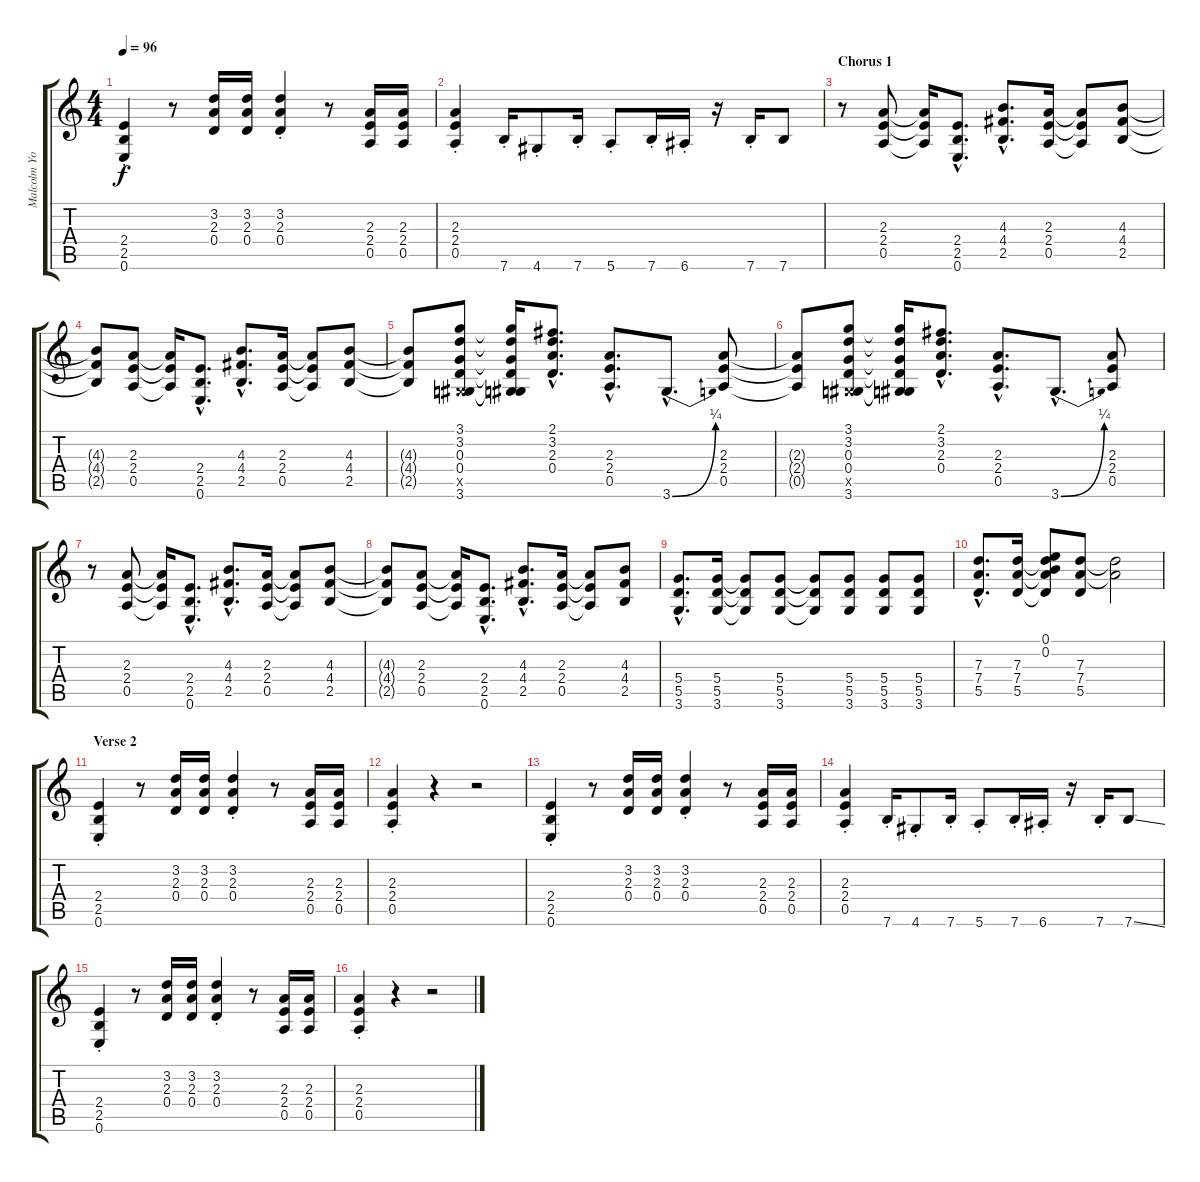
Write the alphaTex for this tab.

\track ("Malcolm Young" "Malcolm Yo") {instrument distortionguitar}
\staff {score tabs}
\tuning (E4 B3 G3 D3 A2 E2) {hide}
\ts (4 4)
\tempo 96
\clef g2
\ks c
(2.4{st} 2.5{st} 0.6{st}).4{dy f} r.8 (3.2 2.3 0.4).16 (3.2 2.3 0.4).16 (3.2{st} 2.3{st} 0.4{st}).4 r.8 (2.3 2.4 0.5).16 (2.3 2.4 0.5).16 |
(2.3{st} 2.4{st} 0.5{st}).4 7.6{st}.16 4.6{st}.8 7.6{st}.16 5.6{st}.8 7.6{st}.16 6.6{st}.16 r.16 7.6{st}.16 7.6.8 |
\section ("" "Chorus 1")
r.8 (2.3 2.4 0.5).8 (2.3{t} 2.4{t} 0.5{t}).16 (2.4{hac} 2.5{hac} 0.6{hac}).8{d} (4.3{hac} 4.4{hac} 2.5{hac}).8{d} (2.3 2.4 0.5).16 (2.3{t} 2.4{t} 0.5{t}).8 (4.3 4.4 2.5).8 |
(4.3{t} 4.4{t} 2.5{t}).8 (2.3 2.4 0.5).8 (2.3{t} 2.4{t} 0.5{t}).16 (2.4{hac} 2.5{hac} 0.6{hac}).8{d} (4.3{hac} 4.4{hac} 2.5{hac}).8{d} (2.3 2.4 0.5).16 (2.3{t} 2.4{t} 0.5{t}).8 (4.3 4.4 2.5).8 |
(4.3{t} 4.4{t} 2.5{t}).8 (3.1 3.2 0.3 0.4 -1.5{x} 3.6).8 (3.1{t} 3.2{t} 0.3{t} 0.4{t} -1.5{t} 3.6{t}).16 (2.1{hac} 3.2{hac} 2.3{hac} 0.4{hac}).8{d} (2.3{hac} 2.4{hac} 0.5{hac}).8{d} 3.6{be (bend 0 0 60 1) hac}.8{d} (2.3 2.4 0.5).8 |
(2.3{t} 2.4{t} 0.5{t}).8 (3.1 3.2 0.3 0.4 -1.5{x} 3.6).8 (3.1{t} 3.2{t} 0.3{t} 0.4{t} -1.5{t} 3.6{t}).16 (2.1{hac} 3.2{hac} 2.3{hac} 0.4{hac}).8{d} (2.3{hac} 2.4{hac} 0.5{hac}).8{d} 3.6{be (bend 0 0 60 1) hac}.8{d} (2.3 2.4 0.5).8 |
r.8 (2.3 2.4 0.5).8 (2.3{t} 2.4{t} 0.5{t}).16 (2.4{hac} 2.5{hac} 0.6{hac}).8{d} (4.3{hac} 4.4{hac} 2.5{hac}).8{d} (2.3 2.4 0.5).16 (2.3{t} 2.4{t} 0.5{t}).8 (4.3 4.4 2.5).8 |
(4.3{t} 4.4{t} 2.5{t}).8 (2.3 2.4 0.5).8 (2.3{t} 2.4{t} 0.5{t}).16 (2.4{hac} 2.5{hac} 0.6{hac}).8{d} (4.3{hac} 4.4{hac} 2.5{hac}).8{d} (2.3 2.4 0.5).16 (2.3{t} 2.4{t} 0.5{t}).8 (4.3 4.4 2.5).8 |
(5.4{hac} 5.5{hac} 3.6{hac}).8{d} (5.4 5.5 3.6).16 (5.4{t} 5.5{t} 3.6{t}).8 (5.4 5.5 3.6).8 (5.4{t} 5.5{t} 3.6{t}).8 (5.4 5.5 3.6).8 (5.4 5.5 3.6).8 (5.4 5.5 3.6).8 |
(7.3{hac} 7.4{hac} 5.5{hac}).8{d} (7.3 7.4 5.5).16 (0.1 0.2 7.3{t} 7.4{t} 5.5{t}).8 (7.3 7.4 5.5).8 (7.3{t} 7.4{t}).2 |
\section ("" "Verse 2")
(2.4{st} 2.5{st} 0.6{st}).4 r.8 (3.2 2.3 0.4).16 (3.2 2.3 0.4).16 (3.2{st} 2.3{st} 0.4{st}).4 r.8 (2.3 2.4 0.5).16 (2.3 2.4 0.5).16 |
(2.3{st} 2.4{st} 0.5{st}).4 r.4 r.2 |
(2.4{st} 2.5{st} 0.6{st}).4 r.8 (3.2 2.3 0.4).16 (3.2 2.3 0.4).16 (3.2{st} 2.3{st} 0.4{st}).4 r.8 (2.3 2.4 0.5).16 (2.3 2.4 0.5).16 |
(2.3{st} 2.4{st} 0.5{st}).4 7.6{st}.16 4.6{st}.8 7.6{st}.16 5.6{st}.8 7.6{st}.16 6.6{st}.16 r.16 7.6{st}.16 7.6{ss}.8 |
(2.4{st} 2.5{st} 0.6{st}).4 r.8 (3.2 2.3 0.4).16 (3.2 2.3 0.4).16 (3.2{st} 2.3{st} 0.4{st}).4 r.8 (2.3 2.4 0.5).16 (2.3 2.4 0.5).16 |
(2.3{st} 2.4{st} 0.5{st}).4 r.4 r.2
